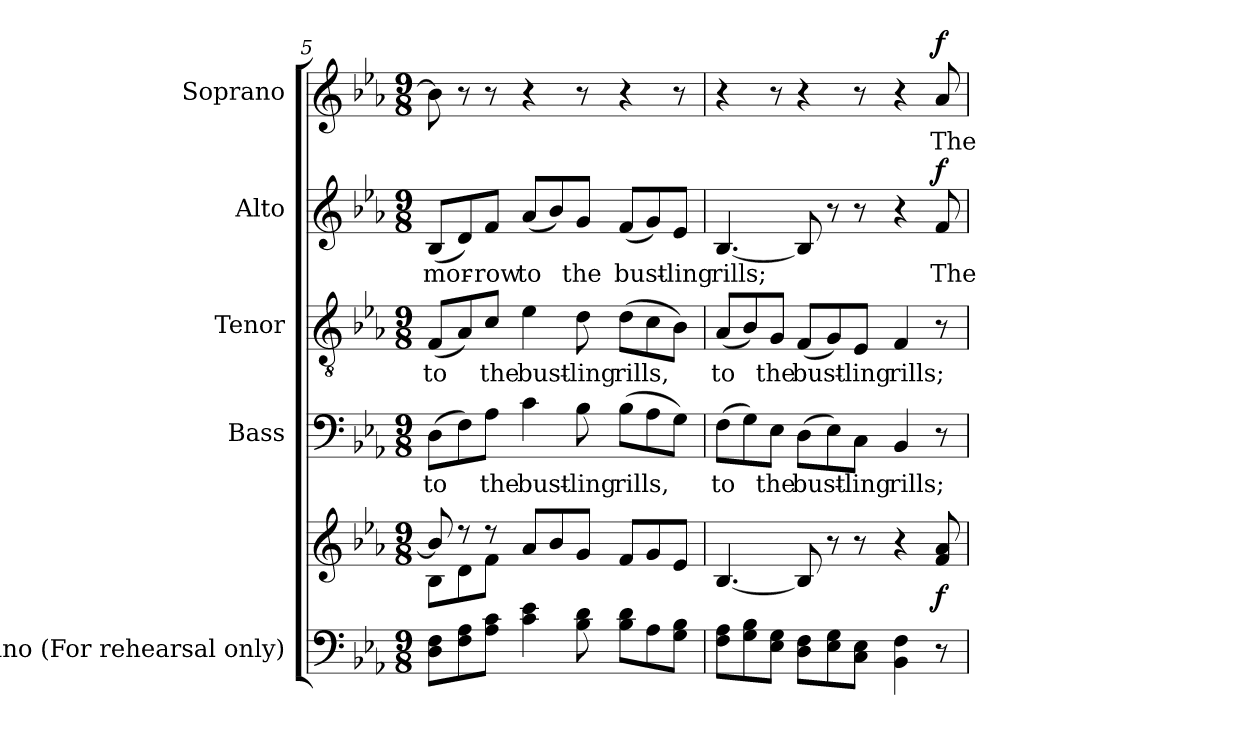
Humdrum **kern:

**kern	**kern	**dynam	**kern	**text	**kern	**text	**kern	**text	**dynam	**kern	**text	**dynam
*part5	*part5	*part5	*part4	*part4	*part3	*part3	*part2	*part2	*part2	*part1	*part1	*part1
*staff6	*staff5	*staff5/6	*staff4	*staff4	*staff3	*staff3	*staff2	*staff2	*staff2	*staff1	*staff1	*staff1
*I"Piano (For rehearsal only)	*	*	*I"Bass	*	*I"Tenor	*	*I"Alto	*	*	*I"Soprano	*	*
*I'Pno.	*	*	*I'B.	*	*I'T.	*	*I'A.	*	*	*I'S.	*	*
!!LO:LB:g=z
*clefF4	*clefG2	*	*clefF4	*	*clefGv2	*	*clefG2	*	*	*clefG2	*	*
*	*	*	*	*	*ITrd7c12	*	*	*	*	*	*	*
*k[b-e-a-]	*k[b-e-a-]	*	*k[b-e-a-]	*	*k[b-e-a-]	*	*k[b-e-a-]	*	*	*k[b-e-a-]	*	*
*E-:	*E-:	*	*E-:	*	*E-:	*	*E-:	*	*	*E-:	*	*
*M9/8	*M9/8	*	*M9/8	*	*M9/8	*	*M9/8	*	*	*M9/8	*	*
=5	=5	=5	=5	=5	=5	=5	=5	=5	=5	=5	=5	=5
*	*^	*	*	*	*	*	*	*	*	*	*	*
!	!	!	!	!	!LO:LY:b:color=#000000	!	!	!	!	!	!	!	!
!	!	!	!	!	!	!	!LO:LY:b:color=#000000	!	!	!	!	!	!
!	!	!	!	!	!	!	!	!	!LO:LY:b:color=#000000	!	!	!	!
8Di\ 8FiL	8b-i/]	8B-i\L	.	(8Di\L	to	(8FFi/L	to	(8B-i/L	mor-	.	8b-i\]	.	.
8Fi\ 8A-i	8r	8di\	.	8Fi\)	.	8AA-i/)	.	8di/)	.	.	8r	.	.
!	!	!	!	!	!LO:LY:b:color=#000000	!	!	!	!	!	!	!	!
!	!	!	!	!	!	!	!LO:LY:b:color=#000000	!	!	!	!	!	!
!	!	!	!	!	!	!	!	!	!LO:LY:b:color=#000000	!	!	!	!
8A-i\ 8ciJ	8r	8fi\J	.	8A-i\J	the	8Ci/J	the	8fi/J	-row	.	8r	.	.
!	!	!	!	!	!LO:LY:b:color=#000000	!	!	!	!	!	!	!	!
!	!	!	!	!	!	!	!LO:LY:b:color=#000000	!	!	!	!	!	!
!	!	!	!	!	!	!	!	!	!LO:LY:b:color=#000000	!	!	!	!
4ci\ 4e-i	8a-i/L	2.ryy	.	4ci\	bust-	4E-i\	bust-	(8a-i/L	to	.	4r	.	.
.	8b-i/	.	.	.	.	.	.	8b-i/)	.	.	.	.	.
!	!	!	!	!	!LO:LY:b:color=#000000	!	!	!	!	!	!	!	!
!	!	!	!	!	!	!	!LO:LY:b:color=#000000	!	!	!	!	!	!
!	!	!	!	!	!	!	!	!	!LO:LY:b:color=#000000	!	!	!	!
8B-i\ 8di	8gi/J	.	.	8B-i\	-ling	8Di\	-ling	8gi/J	the	.	8r	.	.
!	!	!	!	!	!LO:LY:b:color=#000000	!	!	!	!	!	!	!	!
!	!	!	!	!	!	!	!LO:LY:b:color=#000000	!	!	!	!	!	!
!	!	!	!	!	!	!	!	!	!LO:LY:b:color=#000000	!	!	!	!
8B-i\ 8diL	8fi/L	.	.	(8B-i\L	rills,	(8Di\L	rills,	(8fi/L	bust-	.	4r	.	.
8A-i\	8gi/	.	.	8A-i\	.	8Ci\	.	8gi/)	.	.	.	.	.
!	!	!	!	!	!	!	!	!	!LO:LY:b:color=#000000	!	!	!	!
8Gi\ 8B-iJ	8e-i/J	.	.	8Gi\J)	.	8BB-i\J)	.	8e-i/J	-ling	.	8r	.	.
*	*v	*v	*	*	*	*	*	*	*	*	*	*	*
=6	=6	=6	=6	=6	=6	=6	=6	=6	=6	=6	=6	=6
!	!	!	!	!LO:LY:b:color=#000000	!	!	!	!	!	!	!	!
!	!	!	!	!	!	!LO:LY:b:color=#000000	!	!	!	!	!	!
!	!	!	!	!	!	!	!	!LO:LY:b:color=#000000	!	!	!	!
8Fi\ 8A-iL	[<4.B-i/	.	(8Fi\L	to	(8AA-i/L	to	[<4.B-i/	rills;	.	4r	.	.
8Gi\ 8B-i	.	.	8Gi\)	.	8BB-i/)	.	.	.	.	.	.	.
!	!	!	!	!LO:LY:b:color=#000000	!	!	!	!	!	!	!	!
!	!	!	!	!	!	!LO:LY:b:color=#000000	!	!	!	!	!	!
8E-i\ 8GiJ	.	.	8E-i\J	the	8GGi/J	the	.	.	.	8r	.	.
!	!	!	!	!LO:LY:b:color=#000000	!	!	!	!	!	!	!	!
!	!	!	!	!	!	!LO:LY:b:color=#000000	!	!	!	!	!	!
8Di\ 8FiL	8B-i/]	.	(8Di\L	bust-	(8FFi/L	bust-	8B-i/]	.	.	4r	.	.
8E-i\ 8Gi	8r	.	8E-i\)	.	8GGi/)	.	8r	.	.	.	.	.
!	!	!	!	!LO:LY:b:color=#000000	!	!	!	!	!	!	!	!
!	!	!	!	!	!	!LO:LY:b:color=#000000	!	!	!	!	!	!
8Ci\ 8E-iJ	8r	.	8Ci\J	-ling	8EE-i/J	-ling	8r	.	.	8r	.	.
!	!	!	!	!LO:LY:b:color=#000000	!	!	!	!	!	!	!	!
!	!	!	!	!	!	!LO:LY:b:color=#000000	!	!	!	!	!	!
4BB-i\ 4Fi	4r	.	4BB-i/	rills;	4FFi/	rills;	4r	.	.	4r	.	.
!	!	!	!	!	!	!	!	!LO:LY:b:color=#000000	!	!	!	!
!	!	!	!	!	!	!	!	!	!	!	!LO:LY:b:color=#000000	!
8r	8fi/ 8a-i	f	8r	.	8r	.	8fi/	The	f	8a-i/	The	f
=	=	=	=	=	=	=	=	=	=	=	=	=
*-	*-	*-	*-	*-	*-	*-	*-	*-	*-	*-	*-	*-
